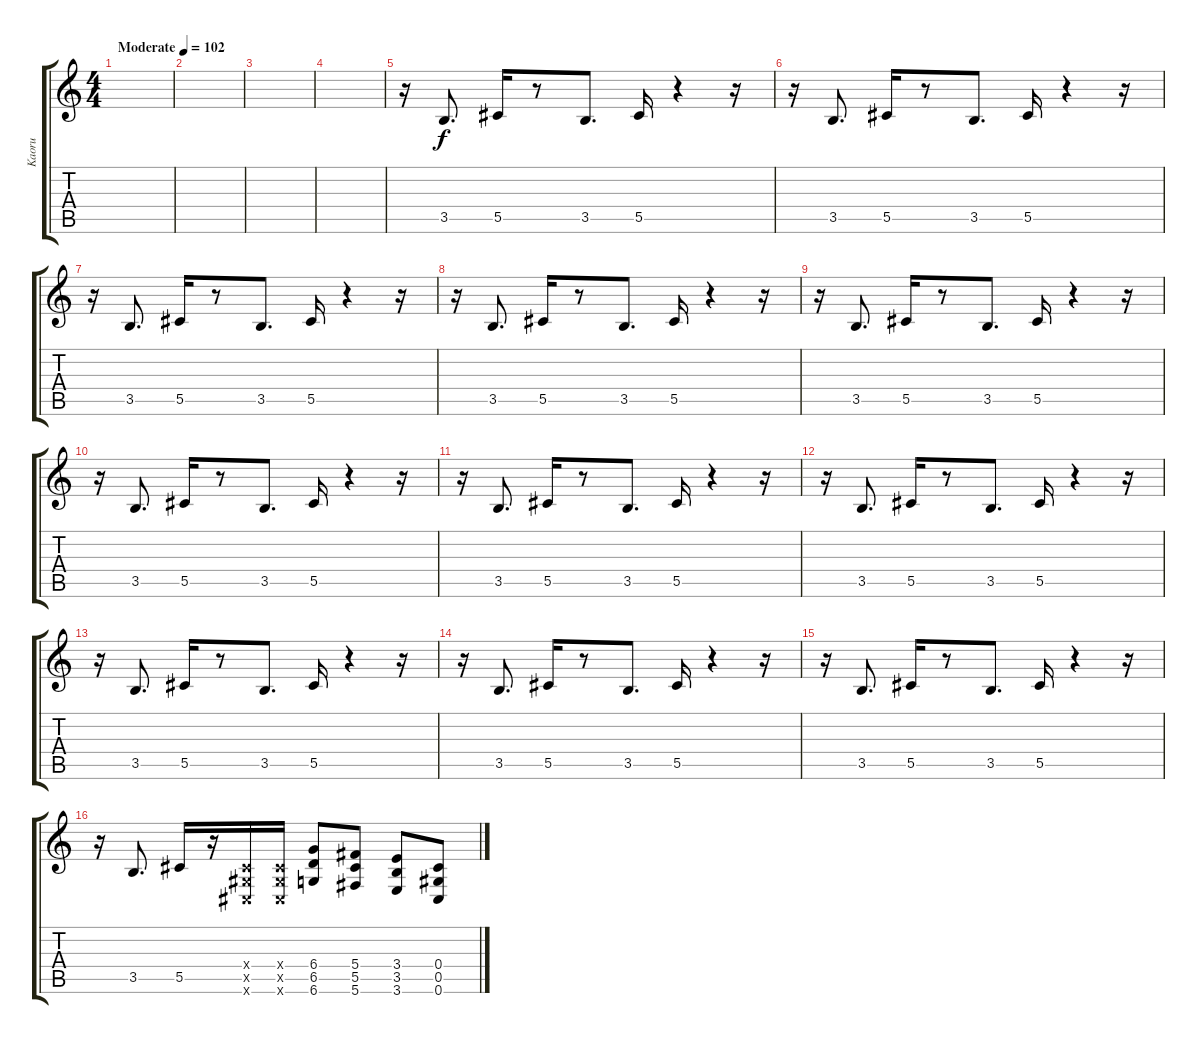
\track ("Kaoru" "Kaoru") {instrument overdrivenguitar}
\staff {score tabs}
\tuning (Eb4 Bb3 Gb3 Db3 Ab2 Db2) {hide}
\ts (4 4)
\tempo (102 "Moderate")
\clef g2
\ks c
|
|
|
|
r.16 3.5.8{d} 5.5.16 r.8 3.5.8{d} 5.5.16 r.4 r.16 |
r.16 3.5.8{d} 5.5.16 r.8 3.5.8{d} 5.5.16 r.4 r.16 |
r.16 3.5.8{d} 5.5.16 r.8 3.5.8{d} 5.5.16 r.4 r.16 |
r.16 3.5.8{d} 5.5.16 r.8 3.5.8{d} 5.5.16 r.4 r.16 |
r.16 3.5.8{d} 5.5.16 r.8 3.5.8{d} 5.5.16 r.4 r.16 |
r.16 3.5.8{d} 5.5.16 r.8 3.5.8{d} 5.5.16 r.4 r.16 |
r.16 3.5.8{d} 5.5.16 r.8 3.5.8{d} 5.5.16 r.4 r.16 |
r.16 3.5.8{d} 5.5.16 r.8 3.5.8{d} 5.5.16 r.4 r.16 |
r.16 3.5.8{d} 5.5.16 r.8 3.5.8{d} 5.5.16 r.4 r.16 |
r.16 3.5.8{d} 5.5.16 r.8 3.5.8{d} 5.5.16 r.4 r.16 |
r.16 3.5.8{d} 5.5.16 r.8 3.5.8{d} 5.5.16 r.4 r.16 |
r.16 3.5.8{d} 5.5.16 r.16 (0.4{x} 0.5{x} 0.6{x}).16 (0.4{x} 0.5{x} 0.6{x}).16 (6.4 6.5 6.6).8 (5.4 5.5 5.6).8 (3.4 3.5 3.6).8 (0.4 0.5 0.6).8
